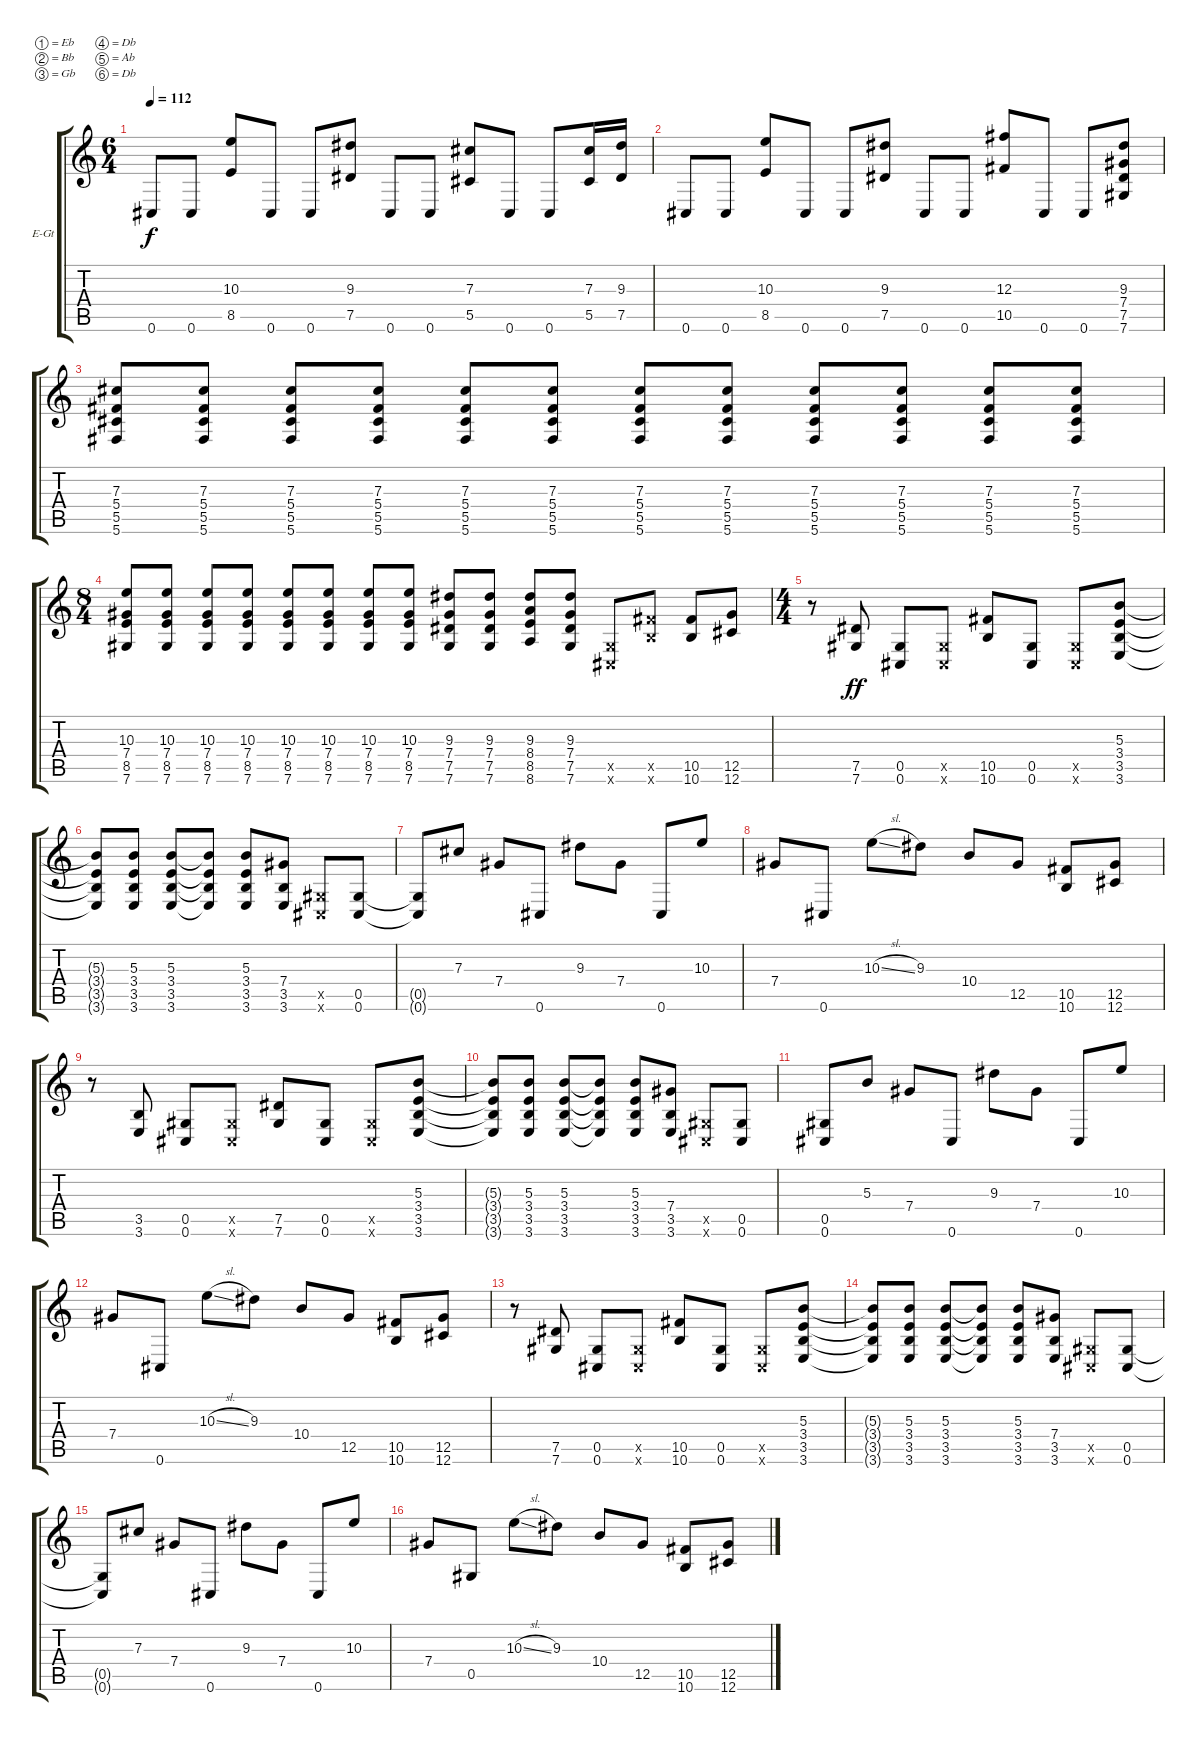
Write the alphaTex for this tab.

\defaultSystemsLayout 4
\bracketExtendMode groupsimilarinstruments
\firstSystemTrackNameOrientation horizontal
\otherSystemsTrackNameOrientation horizontal
\track ("Electric Guitar" "E-Gt") {instrument distortionguitar}
\staff {score tabs}
\tuning (Eb4 Bb3 Gb3 Db3 Ab2 Db2)
\ts (6 4)
\tempo 112
\clef g2
\ks c
0.6.8{dy f} 0.6.8 (8.5 10.3).8 0.6.8 0.6.8 (7.5 9.3).8 0.6.8 0.6.8 (5.5 7.3).8 0.6.8 0.6.8 (5.5 7.3).16 (7.5 9.3).16 |
0.6.8 0.6.8 (8.5 10.3).8 0.6.8 0.6.8 (7.5 9.3).8 0.6.8 0.6.8 (10.5 12.3).8 0.6.8 0.6.8 (7.6 7.5 7.4 9.3).8 |
(5.6 5.5 5.4 7.3).8 (5.6 5.5 5.4 7.3).8 (5.6 7.3 5.4 5.5).8 (5.6 7.3 5.4 5.5).8 (5.6 7.3 5.4 5.5).8 (5.6 7.3 5.4 5.5).8 (5.6 7.3 5.4 5.5).8 (5.6 7.3 5.4 5.5).8 (5.6 7.3 5.4 5.5).8 (5.6 7.3 5.4 5.5).8 (5.6 7.3 5.4 5.5).8 (5.6 7.3 5.4 5.5).8 |
\ts (8 4)
(7.6 8.5 7.4 10.3).8 (7.6 8.5 7.4 10.3).8 (7.6 8.5 7.4 10.3).8 (7.6 8.5 7.4 10.3).8 (7.6 8.5 7.4 10.3).8 (7.6 8.5 7.4 10.3).8 (7.6 8.5 7.4 10.3).8 (7.6 8.5 7.4 10.3).8 (7.6 7.5 7.4 9.3).8 (7.6 7.5 7.4 9.3).8 (8.6 8.5 8.4 9.3).8 (7.6 7.5 7.4 9.3).8 (0.5{x} 0.6{x}).8 (10.6{x} 10.5{x}).8 (10.5 10.6).8 (12.5 12.6).8 |
\ts (4 4)
r.8 (7.6 7.5).8{dy ff} (0.6 0.5).8 (0.5{x} 0.6{x}).8 (10.6 10.5).8 (0.5 0.6).8 (0.6{x} 0.5{x}).8 (3.6 3.5 3.4 5.3).8 |
(3.6{t} 3.5{t} 3.4{t} 5.3{t}).8 (3.6 3.5 3.4 5.3).8 (5.3 3.4 3.5 3.6).8 (5.3{t} 3.4{t} 3.5{t} 3.6{t}).8 (5.3 3.4 3.5 3.6).8 (7.4 3.6 3.5).8 (0.6{x} 0.5{x}).8 (0.5 0.6).8 |
(0.6{t} 0.5{t}).8 7.3.8 7.4.8 0.6.8 9.3.8 7.4.8 0.6.8 10.3.8 |
7.4.8 0.6.8 10.3{sl}.8 9.3.8 10.4.8 12.5.8 (10.6 10.5).8 (12.5 12.6).8 |
r.8 (3.6 3.5).8 (0.6 0.5).8 (0.5{x} 0.6{x}).8 (7.6 7.5).8 (0.5 0.6).8 (0.6{x} 0.5{x}).8 (3.6 3.5 3.4 5.3).8 |
(3.6{t} 3.5{t} 3.4{t} 5.3{t}).8 (3.6 3.5 3.4 5.3).8 (5.3 3.4 3.5 3.6).8 (5.3{t} 3.4{t} 3.5{t} 3.6{t}).8 (5.3 3.4 3.5 3.6).8 (7.4 3.6 3.5).8 (0.6{x} 0.5{x}).8 (0.5 0.6).8 |
(0.6 0.5).8 5.3.8 7.4.8 0.6.8 9.3.8 7.4.8 0.6.8 10.3.8 |
7.4.8 0.6.8 10.3{sl}.8 9.3.8 10.4.8 12.5.8 (10.6 10.5).8 (12.5 12.6).8 |
r.8 (7.6 7.5).8 (0.6 0.5).8 (0.5{x} 0.6{x}).8 (10.6 10.5).8 (0.5 0.6).8 (0.6{x} 0.5{x}).8 (3.6 3.5 3.4 5.3).8 |
(3.6{t} 3.5{t} 3.4{t} 5.3{t}).8 (3.6 3.5 3.4 5.3).8 (5.3 3.4 3.5 3.6).8 (5.3{t} 3.4{t} 3.5{t} 3.6{t}).8 (5.3 3.4 3.5 3.6).8 (7.4 3.6 3.5).8 (0.6{x} 0.5{x}).8 (0.5 0.6).8 |
(0.6{t} 0.5{t}).8 7.3.8 7.4.8 0.6.8 9.3.8 7.4.8 0.6.8 10.3.8 |
7.4.8 0.5.8 10.3{sl}.8 9.3.8 10.4.8 12.5.8 (10.6 10.5).8 (12.5 12.6).8
